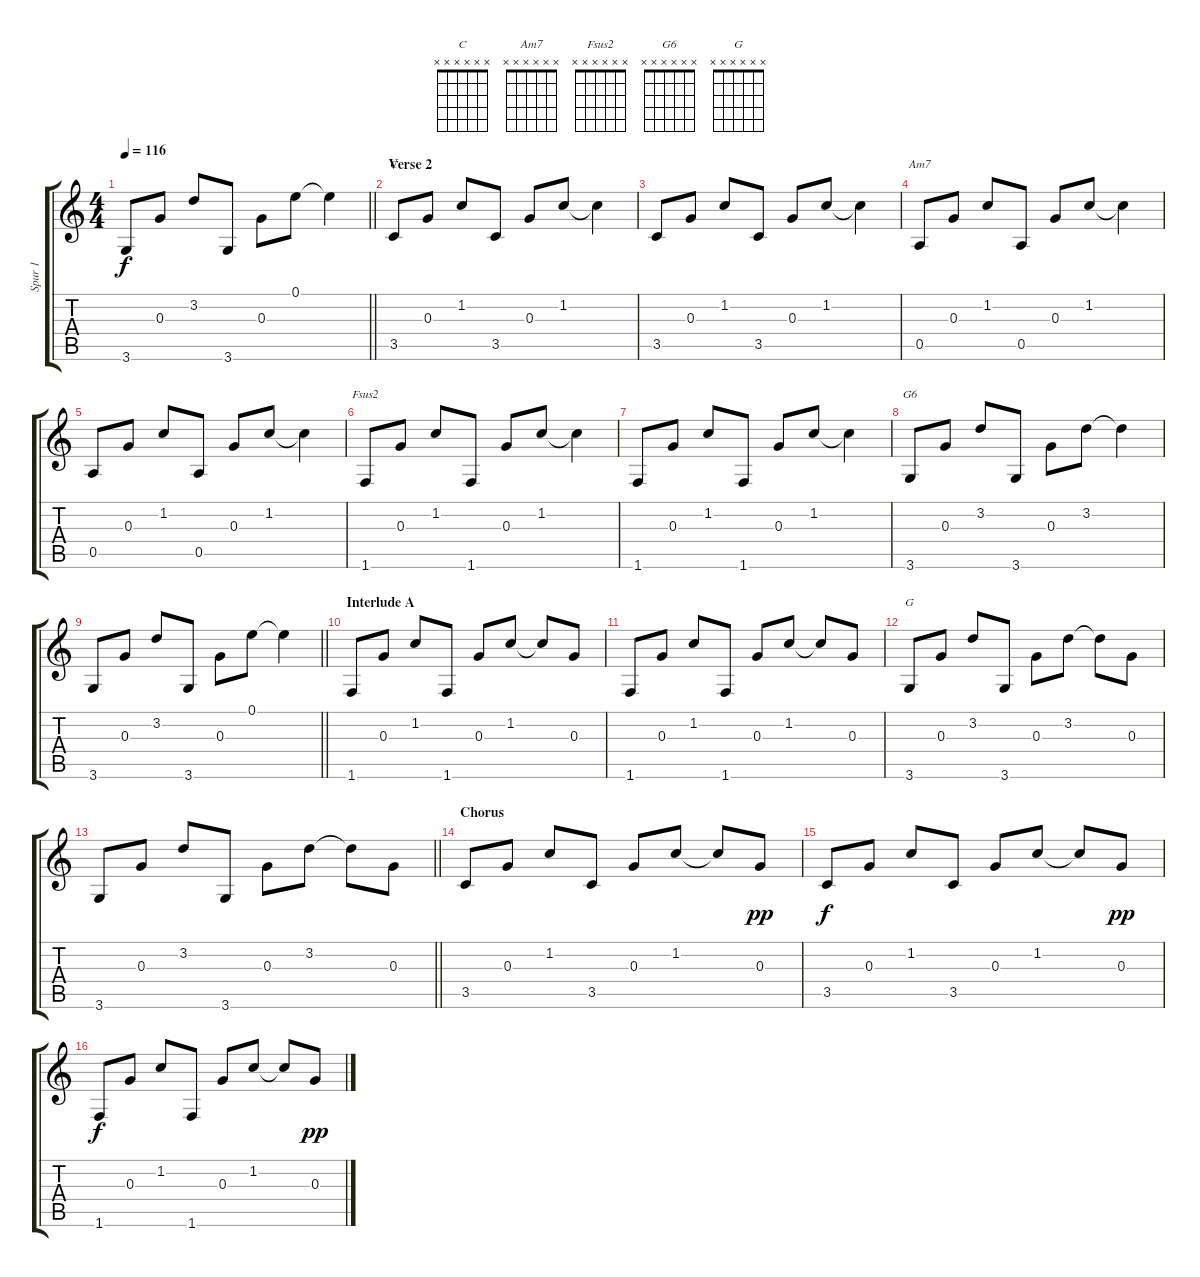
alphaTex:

\track ("Spur 1" "Spur 1") {instrument electricguitarclean}
\staff {score tabs}
\tuning (E4 B3 G3 D3 A2 E2) {hide}
\chord ("C" x x x x x x)
\chord ("Am7" x x x x x x)
\chord ("Fsus2" x x x x x x)
\chord ("G6" x x x x x x)
\chord ("G" x x x x x x)
\ts (4 4)
\tempo 116
\clef g2
\barLineRight lightlight
\ks c
3.6.8{dy f} 0.3.8 3.2.8 3.6.8 0.3.8 0.1.8 0.1{t}.4 |
\section ("" "Verse 2")
3.5.8{ch "C"} 0.3.8 1.2.8 3.5.8 0.3.8 1.2.8 1.2{t}.4 |
3.5.8 0.3.8 1.2.8 3.5.8 0.3.8 1.2.8 1.2{t}.4 |
0.5.8{ch "Am7"} 0.3.8 1.2.8 0.5.8 0.3.8 1.2.8 1.2{t}.4 |
0.5.8 0.3.8 1.2.8 0.5.8 0.3.8 1.2.8 1.2{t}.4 |
1.6.8{ch "Fsus2"} 0.3.8 1.2.8 1.6.8 0.3.8 1.2.8 1.2{t}.4 |
1.6.8 0.3.8 1.2.8 1.6.8 0.3.8 1.2.8 1.2{t}.4 |
3.6.8{ch "G6"} 0.3.8 3.2.8 3.6.8 0.3.8 3.2.8 3.2{t}.4 |
\barLineRight lightlight
3.6.8 0.3.8 3.2.8 3.6.8 0.3.8 0.1.8 0.1{t}.4 |
\section ("" "Interlude A")
1.6.8 0.3.8 1.2.8 1.6.8 0.3.8 1.2.8 1.2{t}.8 0.3.8 |
1.6.8 0.3.8 1.2.8 1.6.8 0.3.8 1.2.8 1.2{t}.8 0.3.8 |
3.6.8{ch "G"} 0.3.8 3.2.8 3.6.8 0.3.8 3.2.8 3.2{t}.8 0.3.8 |
\barLineRight lightlight
3.6.8 0.3.8 3.2.8 3.6.8 0.3.8 3.2.8 3.2{t}.8 0.3.8 |
\section ("" "Chorus")
3.5.8 0.3.8 1.2.8 3.5.8 0.3.8 1.2.8 1.2{t}.8 0.3.8{dy pp} |
3.5.8{dy f} 0.3.8 1.2.8 3.5.8 0.3.8 1.2.8 1.2{t}.8 0.3.8{dy pp} |
1.6.8{dy f} 0.3.8 1.2.8 1.6.8 0.3.8 1.2.8 1.2{t}.8 0.3.8{dy pp}
